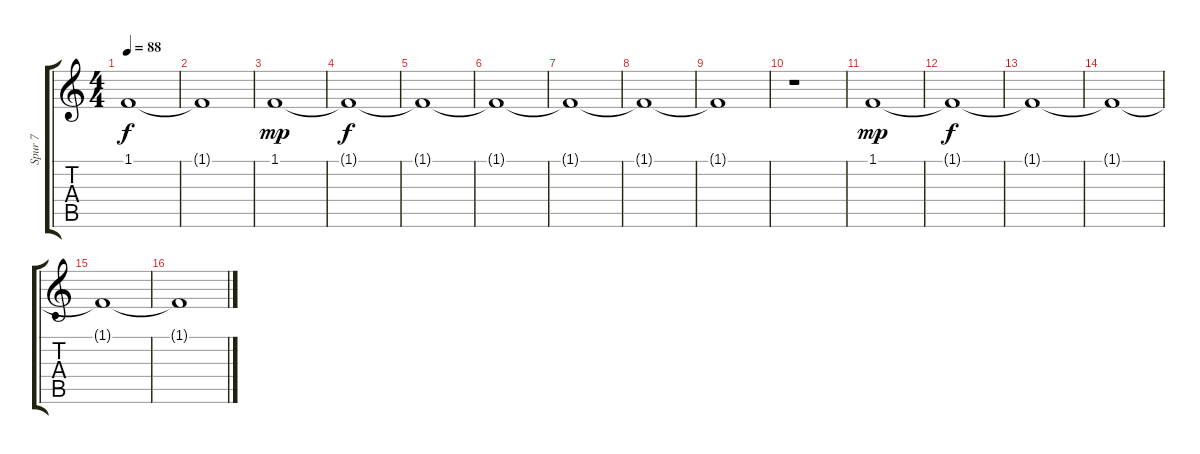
\track ("Spur 7" "Spur 7") {instrument fx6goblins}
\staff {score tabs}
\tuning (E4 B3 G3 D3 A2 E2) {hide}
\ts (4 4)
\tempo 88
\clef g2
\ks c
1.1{t}.1{dy f} |
1.1{t}.1 |
1.1.1{dy mp} |
1.1{t}.1{dy f} |
1.1{t}.1 |
1.1{t}.1 |
1.1{t}.1 |
1.1{t}.1 |
1.1{t}.1 |
r.1 |
1.1.1{dy mp} |
1.1{t}.1{dy f} |
1.1{t}.1 |
1.1{t}.1 |
1.1{t}.1 |
1.1{t}.1
